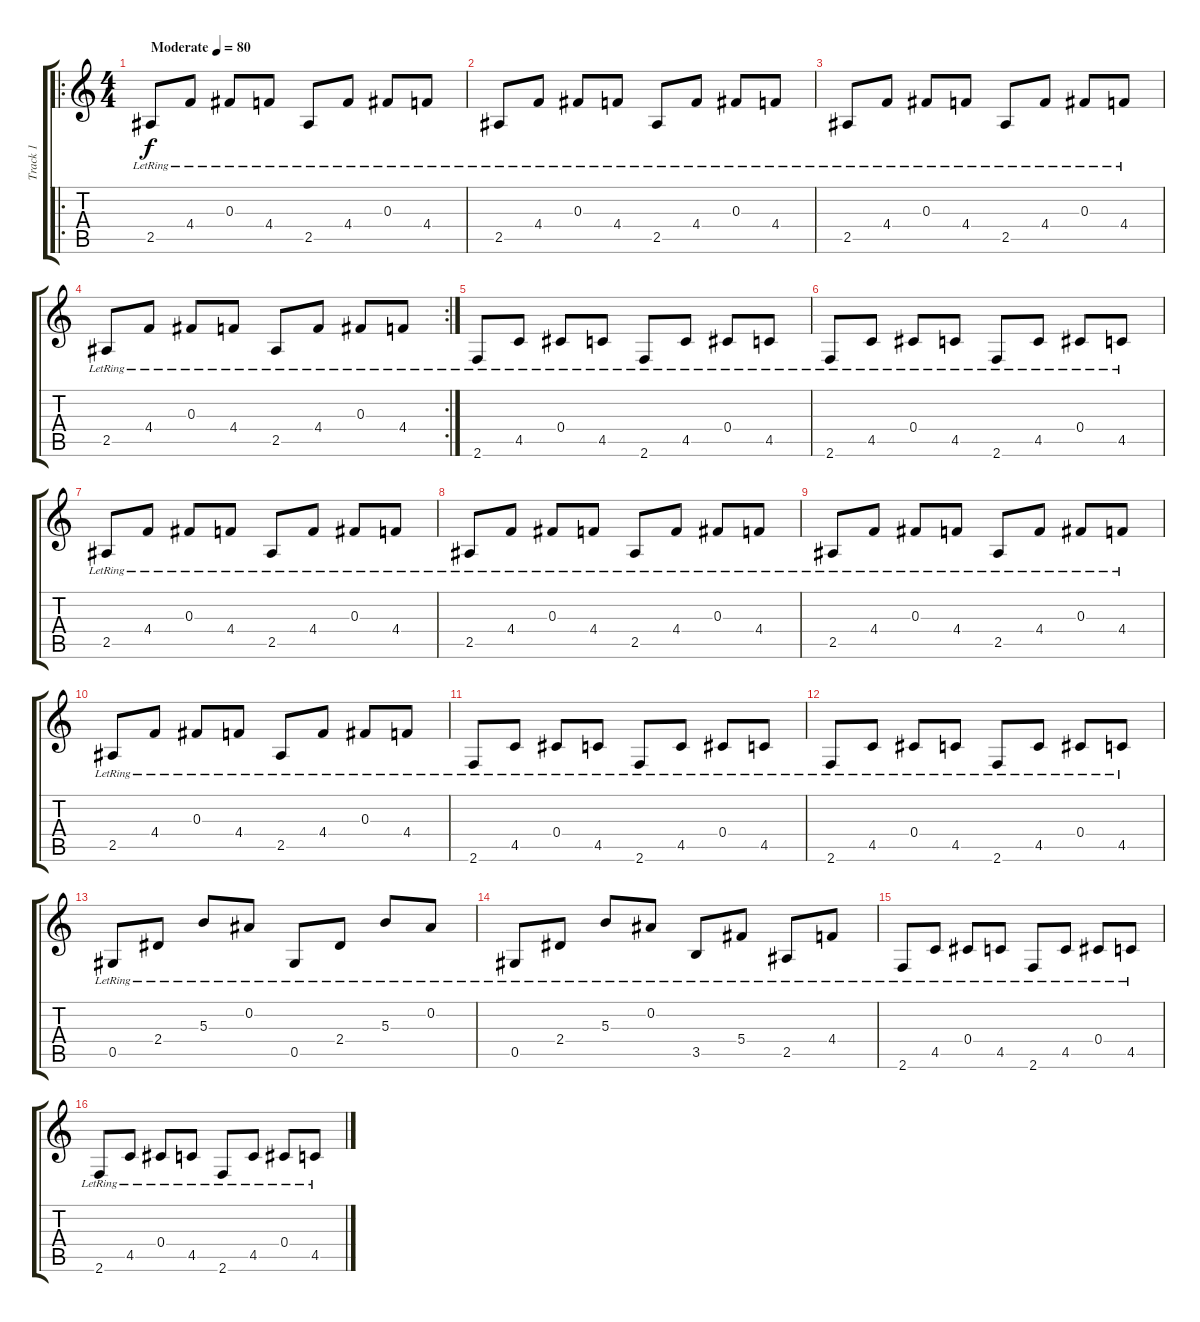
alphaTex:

\track ("Track 1" "Track 1") {instrument acousticguitarsteel}
\staff {score tabs}
\tuning (Eb4 Bb3 Gb3 Db3 Ab2 Eb2) {hide}
\ro
\ts (4 4)
\tempo (80 "Moderate")
\clef g2
\ks c
2.5{lr}.8{dy f instrument acousticguitarsteel} 4.4{lr}.8 0.3{lr}.8 4.4{lr}.8 2.5{lr}.8 4.4{lr}.8 0.3{lr}.8 4.4{lr}.8 |
2.5{lr}.8 4.4{lr}.8 0.3{lr}.8 4.4{lr}.8 2.5{lr}.8 4.4{lr}.8 0.3{lr}.8 4.4{lr}.8 |
2.5{lr}.8 4.4{lr}.8 0.3{lr}.8 4.4{lr}.8 2.5{lr}.8 4.4{lr}.8 0.3{lr}.8 4.4{lr}.8 |
\rc 2
2.5{lr}.8 4.4{lr}.8 0.3{lr}.8 4.4{lr}.8 2.5{lr}.8 4.4{lr}.8 0.3{lr}.8 4.4{lr}.8 |
2.6{lr}.8 4.5{lr}.8 0.4{lr}.8 4.5{lr}.8 2.6{lr}.8 4.5{lr}.8 0.4{lr}.8 4.5{lr}.8 |
2.6{lr}.8 4.5{lr}.8 0.4{lr}.8 4.5{lr}.8 2.6{lr}.8 4.5{lr}.8 0.4{lr}.8 4.5{lr}.8 |
2.5{lr}.8 4.4{lr}.8 0.3{lr}.8 4.4{lr}.8 2.5{lr}.8 4.4{lr}.8 0.3{lr}.8 4.4{lr}.8 |
2.5{lr}.8 4.4{lr}.8 0.3{lr}.8 4.4{lr}.8 2.5{lr}.8 4.4{lr}.8 0.3{lr}.8 4.4{lr}.8 |
2.5{lr}.8 4.4{lr}.8 0.3{lr}.8 4.4{lr}.8 2.5{lr}.8 4.4{lr}.8 0.3{lr}.8 4.4{lr}.8 |
2.5{lr}.8 4.4{lr}.8 0.3{lr}.8 4.4{lr}.8 2.5{lr}.8 4.4{lr}.8 0.3{lr}.8 4.4{lr}.8 |
2.6{lr}.8 4.5{lr}.8 0.4{lr}.8 4.5{lr}.8 2.6{lr}.8 4.5{lr}.8 0.4{lr}.8 4.5{lr}.8 |
2.6{lr}.8 4.5{lr}.8 0.4{lr}.8 4.5{lr}.8 2.6{lr}.8 4.5{lr}.8 0.4{lr}.8 4.5{lr}.8 |
0.5{lr}.8 2.4{lr}.8 5.3{lr}.8 0.2{lr}.8 0.5{lr}.8 2.4{lr}.8 5.3{lr}.8 0.2{lr}.8 |
0.5{lr}.8 2.4{lr}.8 5.3{lr}.8 0.2{lr}.8 3.5{lr}.8 5.4{lr}.8 2.5{lr}.8 4.4{lr}.8 |
2.6{lr}.8 4.5{lr}.8 0.4{lr}.8 4.5{lr}.8 2.6{lr}.8 4.5{lr}.8 0.4{lr}.8 4.5{lr}.8 |
2.6{lr}.8 4.5{lr}.8 0.4{lr}.8 4.5{lr}.8 2.6{lr}.8 4.5{lr}.8 0.4{lr}.8 4.5{lr}.8
